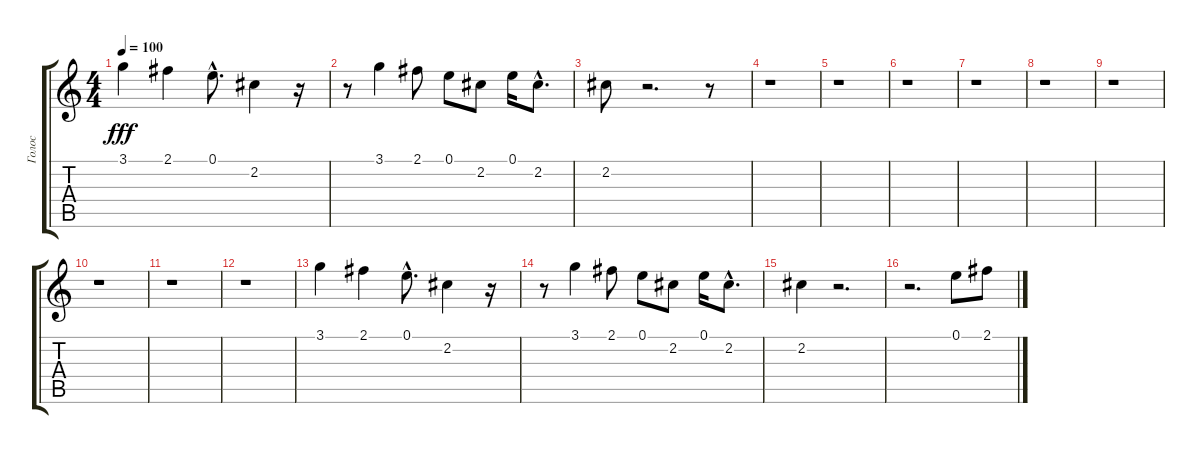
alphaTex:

\track ("Голос" "Голос") {instrument acousticguitarsteel}
\staff {score tabs}
\tuning (E4 B3 G3 D3 A2 E2) {hide}
\ts (4 4)
\tempo 100
\clef g2
\ks c
3.1.4{dy fff} 2.1.4 0.1{hac}.8{d} 2.2.4 r.16 |
r.8 3.1.4 2.1.8 0.1.8 2.2.8 0.1.16 2.2{hac}.8{d} |
2.2.8 r.2{d} r.8 |
r.1 |
r.1 |
r.1 |
r.1 |
r.1 |
r.1 |
r.1 |
r.1 |
r.1 |
3.1.4 2.1.4 0.1{hac}.8{d} 2.2.4 r.16 |
r.8 3.1.4 2.1.8 0.1.8 2.2.8 0.1.16 2.2{hac}.8{d} |
2.2.4 r.2{d} |
r.2{d} 0.1.8 2.1.8
